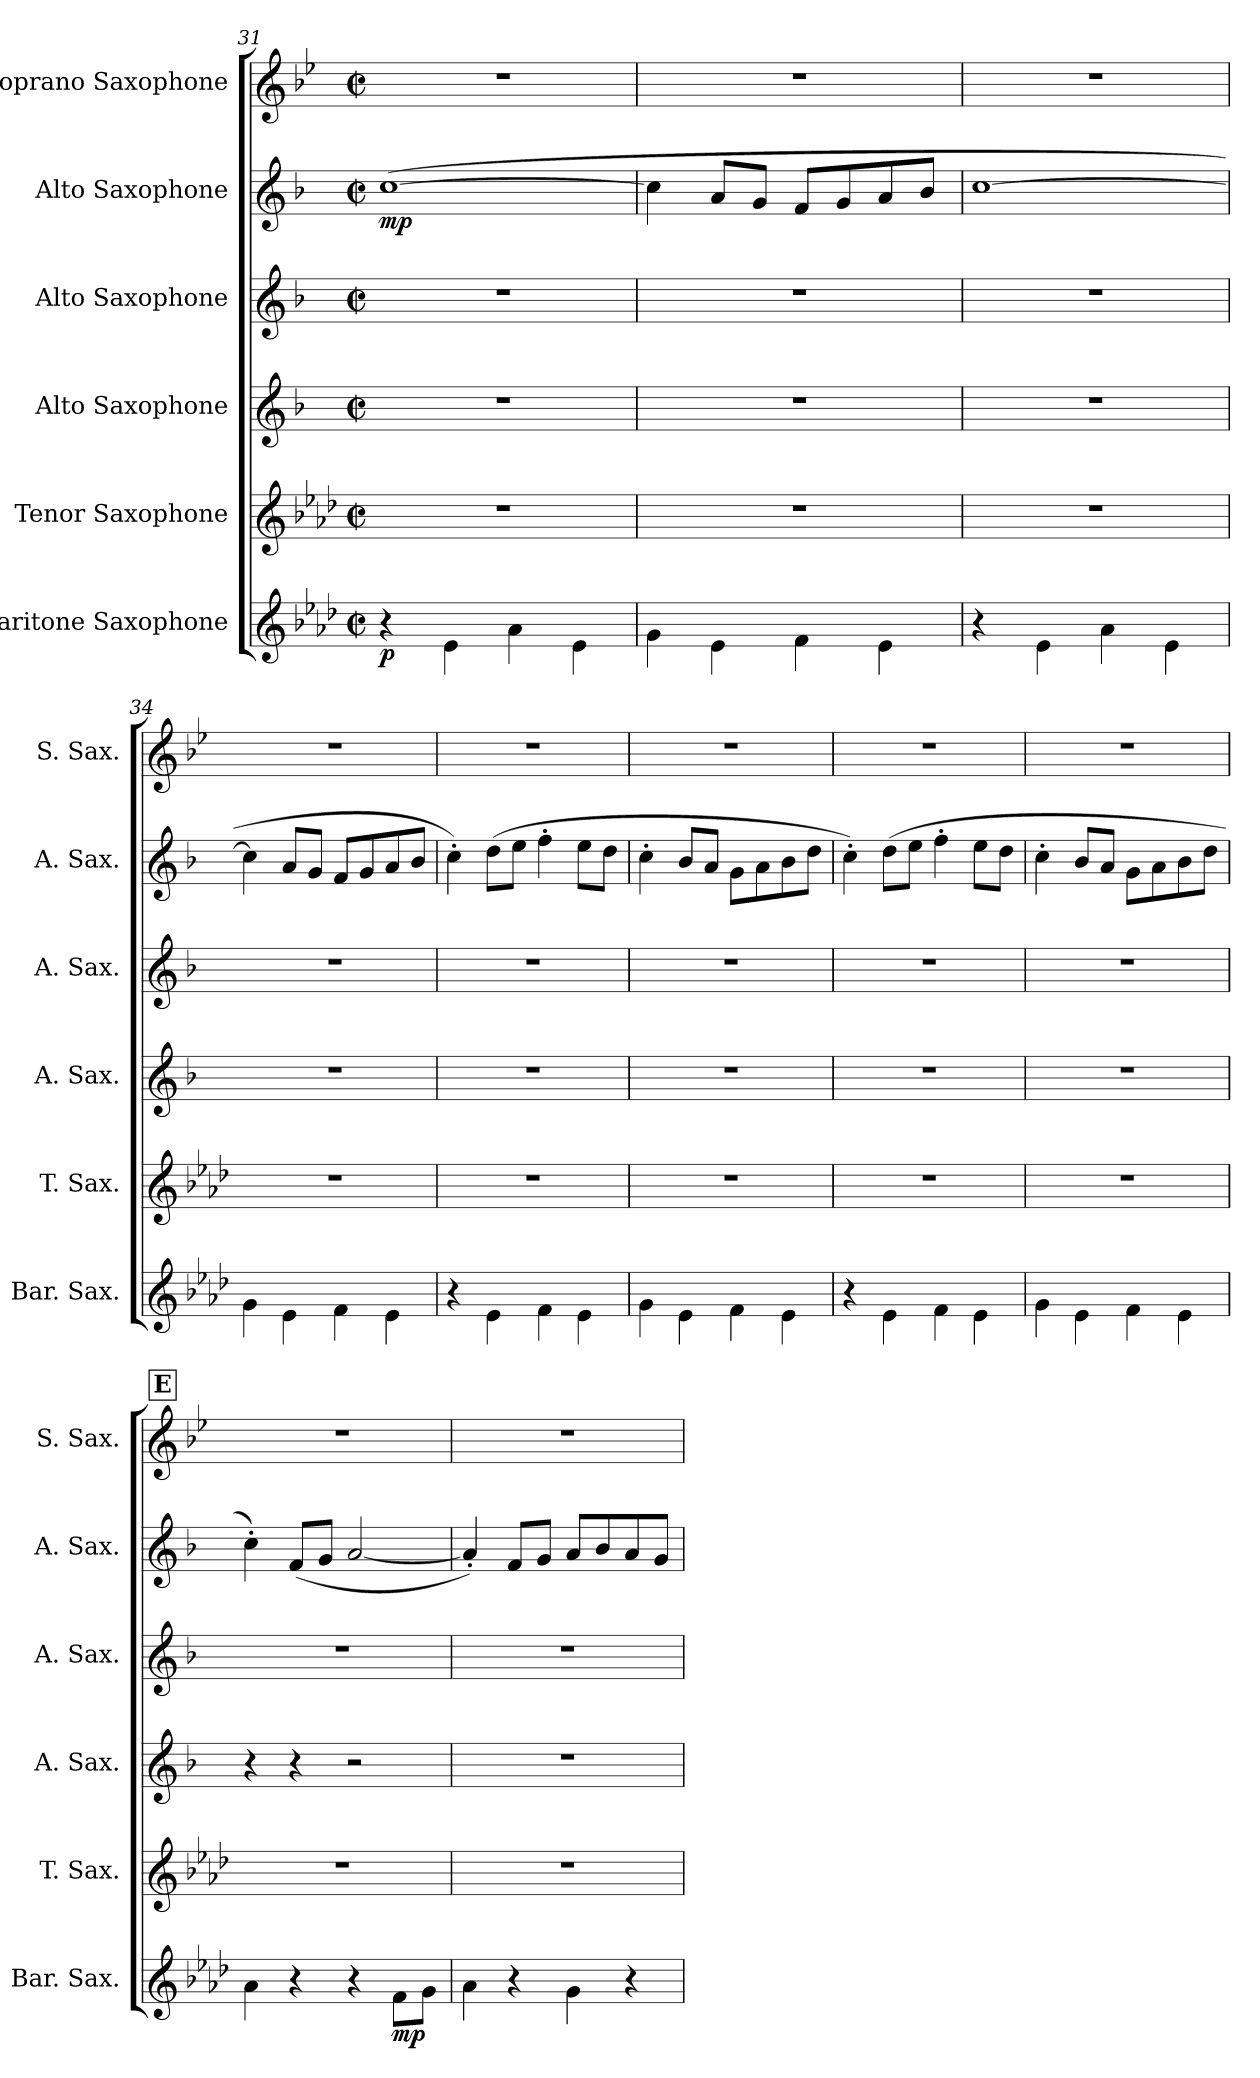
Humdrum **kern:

**kern	**dynam	**kern	**kern	**kern	**kern	**dynam	**kern
*part6	*part6	*part5	*part4	*part3	*part2	*part2	*part1
*staff6	*staff6	*staff5	*staff4	*staff3	*staff2	*staff2	*staff1
*I"Baritone Saxophone	*	*I"Tenor Saxophone	*I"Alto Saxophone	*I"Alto Saxophone	*I"Alto Saxophone	*	*I"Soprano Saxophone
*I'Bar. Sax.	*	*I'T. Sax.	*I'A. Sax.	*I'A. Sax.	*I'A. Sax.	*	*I'S. Sax.
*clefG2	*	*clefG2	*clefG2	*clefG2	*clefG2	*	*clefG2
*ITrd12c21	*	*ITrd8c14	*ITrd5c9	*ITrd5c9	*ITrd5c9	*	*ITrd1c2
*k[b-e-a-d-]	*	*k[b-e-a-d-]	*k[b-e-a-d-]	*k[b-e-a-d-]	*k[b-e-a-d-]	*	*k[b-e-a-d-]
*M2/2	*	*M2/2	*M2/2	*M2/2	*M2/2	*	*M2/2
*met(c|)	*	*met(c|)	*met(c|)	*met(c|)	*met(c|)	*	*met(c|)
=31	=31	=31	=31	=31	=31	=31	=31
!	!LO:DY:b	!	!	!	!	!LO:DY:b	!
4r	p	1r	1r	1r	(>[1e-	mp	1r
4E-\	.	.	.	.	.	.	.
4A-\	.	.	.	.	.	.	.
4E-\	.	.	.	.	.	.	.
=32	=32	=32	=32	=32	=32	=32	=32
4G\	.	1r	1r	1r	4e-\]	.	1r
4E-\	.	.	.	.	8c/L	.	.
.	.	.	.	.	8B-/J	.	.
4F\	.	.	.	.	8A-/L	.	.
.	.	.	.	.	8B-/	.	.
4E-\	.	.	.	.	8c/	.	.
.	.	.	.	.	8d-/J	.	.
=33	=33	=33	=33	=33	=33	=33	=33
4r	.	1r	1r	1r	[1e-	.	1r
4E-\	.	.	.	.	.	.	.
4A-\	.	.	.	.	.	.	.
4E-\	.	.	.	.	.	.	.
=34	=34	=34	=34	=34	=34	=34	=34
4G\	.	1r	1r	1r	4e-\]	.	1r
4E-\	.	.	.	.	8c/L	.	.
.	.	.	.	.	8B-/J	.	.
4F\	.	.	.	.	8A-/L	.	.
.	.	.	.	.	8B-/	.	.
4E-\	.	.	.	.	8c/	.	.
.	.	.	.	.	8d-/J	.	.
=35	=35	=35	=35	=35	=35	=35	=35
4r	.	1r	1r	1r	4e-'\)	.	1r
4E-\	.	.	.	.	(>8f\L	.	.
.	.	.	.	.	8g\J	.	.
4F\	.	.	.	.	4a-'\	.	.
4E-\	.	.	.	.	8g\L	.	.
.	.	.	.	.	8f\J	.	.
!!LO:PB:g=z
=36	=36	=36	=36	=36	=36	=36	=36
4G\	.	1r	1r	1r	4e-'\	.	1r
4E-\	.	.	.	.	8d-/L	.	.
.	.	.	.	.	8c/J	.	.
4F\	.	.	.	.	8B-\L	.	.
.	.	.	.	.	8c\	.	.
4E-\	.	.	.	.	8d-\	.	.
.	.	.	.	.	8f\J	.	.
=37	=37	=37	=37	=37	=37	=37	=37
4r	.	1r	1r	1r	4e-'\)	.	1r
4E-\	.	.	.	.	(>8f\L	.	.
.	.	.	.	.	8g\J	.	.
4F\	.	.	.	.	4a-'\	.	.
4E-\	.	.	.	.	8g\L	.	.
.	.	.	.	.	8f\J	.	.
=38	=38	=38	=38	=38	=38	=38	=38
4G\	.	1r	1r	1r	4e-'\	.	1r
4E-\	.	.	.	.	8d-/L	.	.
.	.	.	.	.	8c/J	.	.
4F\	.	.	.	.	8B-\L	.	.
.	.	.	.	.	8c\	.	.
4E-\	.	.	.	.	8d-\	.	.
.	.	.	.	.	8f\J	.	.
!!LO:REH:place=s1:a:B:fs=14:t=E
=39	=39	=39	=39	=39	=39	=39	=39
4A-\	.	1r	4r	1r	4e-'\)	.	1r
4r	.	.	4r	.	(<8A-/L	.	.
.	.	.	.	.	8B-/J	.	.
4r	.	.	2r	.	[2c/	.	.
!	!LO:DY:b	!	!	!	!	!	!
8F\L	mp	.	.	.	.	.	.
8G\J	.	.	.	.	.	.	.
=40	=40	=40	=40	=40	=40	=40	=40
4A-\	.	1r	1r	1r	4c'/])	.	1r
4r	.	.	.	.	8A-/L	.	.
.	.	.	.	.	8B-/J	.	.
4G\	.	.	.	.	8c/L	.	.
.	.	.	.	.	8d-/	.	.
4r	.	.	.	.	8c/	.	.
.	.	.	.	.	8B-/J	.	.
=	=	=	=	=	=	=	=
*-	*-	*-	*-	*-	*-	*-	*-
